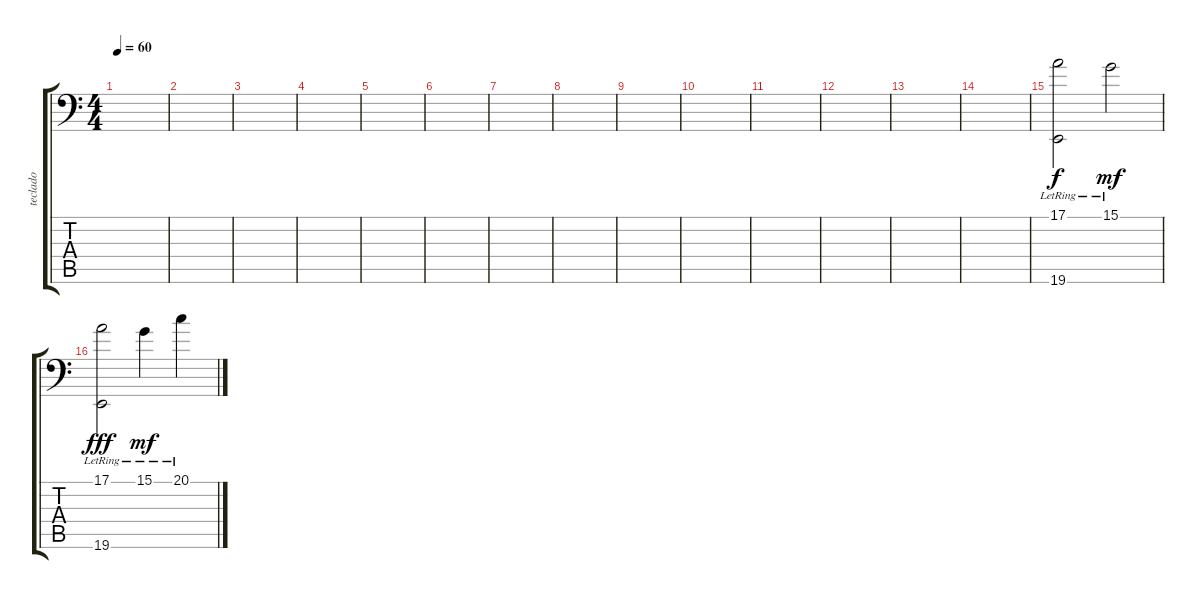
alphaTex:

\track ("teclado" "teclado") {instrument acousticgrandpiano}
\staff {score tabs}
\tuning (E3 G2 D2 A1 E1 A0) {hide}
\ts (4 4)
\tempo 60
\clef f4
\ks c
|
|
|
|
|
|
|
|
|
|
|
|
|
|
(17.1{lr} 19.6{lr}).2{instrument acousticgrandpiano} 15.1{lr}.2{dy mf} |
(17.1{lr} 19.6{lr}).2{dy fff} 15.1{lr}.4{dy mf} 20.1{lr}.4
